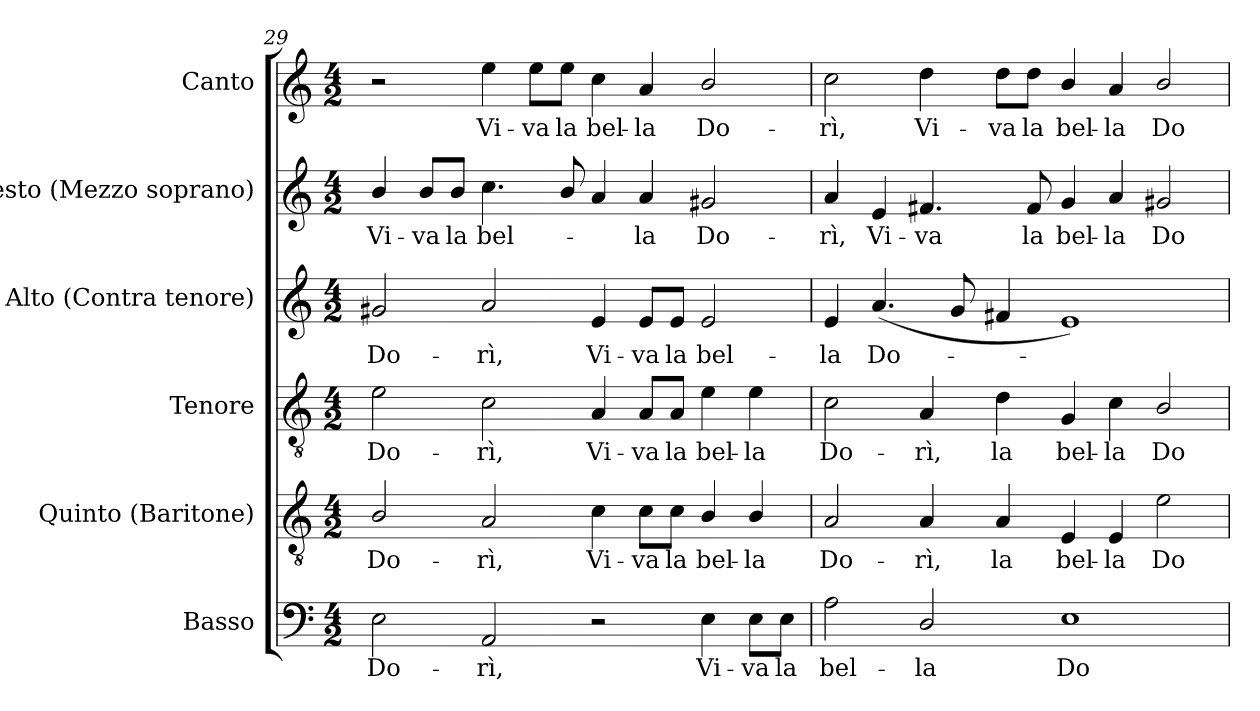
**kern	**text	**kern	**text	**kern	**text	**kern	**text	**kern	**text	**kern	**text
*part6	*part6	*part5	*part5	*part4	*part4	*part3	*part3	*part2	*part2	*part1	*part1
*staff6	*staff6	*staff5	*staff5	*staff4	*staff4	*staff3	*staff3	*staff2	*staff2	*staff1	*staff1
*I"Basso	*	*I"Quinto (Baritone)	*	*I"Tenore	*	*I"Alto (Contra tenore)	*	*I"Sesto (Mezzo soprano)	*	*I"Canto	*
*I'B.	*	*	*	*I'T.	*	*I'A.	*	*	*	*I'C.	*
!!LO:LB:g=z
*clefF4	*	*clefGv2	*	*clefGv2	*	*clefG2	*	*clefG2	*	*clefG2	*
*	*	*ITrd7c12	*	*ITrd7c12	*	*	*	*	*	*	*
*k[]	*	*k[]	*	*k[]	*	*k[]	*	*k[]	*	*k[]	*
*M4/2	*	*M4/2	*	*M4/2	*	*M4/2	*	*M4/2	*	*M4/2	*
=29	=29	=29	=29	=29	=29	=29	=29	=29	=29	=29	=29
!	!LO:LY:b:color=#000000	!	!	!	!	!	!	!	!	!	!
!	!	!	!LO:LY:b:color=#000000	!	!	!	!	!	!	!	!
!	!	!	!	!	!LO:LY:b:color=#000000	!	!	!	!	!	!
!	!	!	!	!	!	!	!LO:LY:b:color=#000000	!	!	!	!
!	!	!	!	!	!	!	!	!	!LO:LY:b:color=#000000	!	!
2Ei\	Do-	2BBi/	Do-	2Ei\	Do-	2g#Xi/	Do-	4bi/	Vi-	2r	.
!	!	!	!	!	!	!	!	!	!LO:LY:b:color=#000000	!	!
.	.	.	.	.	.	.	.	8bi/L	-va	.	.
!	!	!	!	!	!	!	!	!	!LO:LY:b:color=#000000	!	!
.	.	.	.	.	.	.	.	8bi/J	la	.	.
!	!LO:LY:b:color=#000000	!	!	!	!	!	!	!	!	!	!
!	!	!	!LO:LY:b:color=#000000	!	!	!	!	!	!	!	!
!	!	!	!	!	!LO:LY:b:color=#000000	!	!	!	!	!	!
!	!	!	!	!	!	!	!LO:LY:b:color=#000000	!	!	!	!
!	!	!	!	!	!	!	!	!	!LO:LY:b:color=#000000	!	!
!	!	!	!	!	!	!	!	!	!	!	!LO:LY:b:color=#000000
2AAi/	-rì,	2AAi/	-rì,	2Ci\	-rì,	2ai/	-rì,	4.cci\	bel-	4eei\	Vi-
!	!	!	!	!	!	!	!	!	!	!	!LO:LY:b:color=#000000
.	.	.	.	.	.	.	.	.	.	8eei\L	-va
!	!	!	!	!	!	!	!	!	!	!	!LO:LY:b:color=#000000
.	.	.	.	.	.	.	.	8bi/	.	8eei\J	la
!	!	!	!LO:LY:b:color=#000000	!	!	!	!	!	!	!	!
!	!	!	!	!	!LO:LY:b:color=#000000	!	!	!	!	!	!
!	!	!	!	!	!	!	!LO:LY:b:color=#000000	!	!	!	!
!	!	!	!	!	!	!	!	!	!	!	!LO:LY:b:color=#000000
2r	.	4Ci\	Vi-	4AAi/	Vi-	4ei/	Vi-	4ai/	.	4cci\	bel-
!	!	!	!LO:LY:b:color=#000000	!	!	!	!	!	!	!	!
!	!	!	!	!	!LO:LY:b:color=#000000	!	!	!	!	!	!
!	!	!	!	!	!	!	!LO:LY:b:color=#000000	!	!	!	!
!	!	!	!	!	!	!	!	!	!LO:LY:b:color=#000000	!	!
!	!	!	!	!	!	!	!	!	!	!	!LO:LY:b:color=#000000
.	.	8Ci\L	-va	8AAi/L	-va	8ei/L	-va	4ai/	-la	4ai/	-la
!	!	!	!LO:LY:b:color=#000000	!	!	!	!	!	!	!	!
!	!	!	!	!	!LO:LY:b:color=#000000	!	!	!	!	!	!
!	!	!	!	!	!	!	!LO:LY:b:color=#000000	!	!	!	!
.	.	8Ci\J	la	8AAi/J	la	8ei/J	la	.	.	.	.
!	!LO:LY:b:color=#000000	!	!	!	!	!	!	!	!	!	!
!	!	!	!LO:LY:b:color=#000000	!	!	!	!	!	!	!	!
!	!	!	!	!	!LO:LY:b:color=#000000	!	!	!	!	!	!
!	!	!	!	!	!	!	!LO:LY:b:color=#000000	!	!	!	!
!	!	!	!	!	!	!	!	!	!LO:LY:b:color=#000000	!	!
!	!	!	!	!	!	!	!	!	!	!	!LO:LY:b:color=#000000
4Ei\	Vi-	4BBi/	bel-	4Ei\	bel-	2ei/	bel-	2g#Xi/	Do-	2bi/	Do-
!	!LO:LY:b:color=#000000	!	!	!	!	!	!	!	!	!	!
!	!	!	!LO:LY:b:color=#000000	!	!	!	!	!	!	!	!
!	!	!	!	!	!LO:LY:b:color=#000000	!	!	!	!	!	!
8Ei\L	-va	4BBi/	-la	4Ei\	-la	.	.	.	.	.	.
!	!LO:LY:b:color=#000000	!	!	!	!	!	!	!	!	!	!
8Ei\J	la	.	.	.	.	.	.	.	.	.	.
=30	=30	=30	=30	=30	=30	=30	=30	=30	=30	=30	=30
!	!LO:LY:b:color=#000000	!	!	!	!	!	!	!	!	!	!
!	!	!	!LO:LY:b:color=#000000	!	!	!	!	!	!	!	!
!	!	!	!	!	!LO:LY:b:color=#000000	!	!	!	!	!	!
!	!	!	!	!	!	!	!LO:LY:b:color=#000000	!	!	!	!
!	!	!	!	!	!	!	!	!	!LO:LY:b:color=#000000	!	!
!	!	!	!	!	!	!	!	!	!	!	!LO:LY:b:color=#000000
2Ai\	bel-	2AAi/	Do-	2Ci\	Do-	4ei/	-la	4ai/	-rì,	2cci\	-rì,
!	!	!	!	!	!	!	!LO:LY:b:color=#000000	!	!	!	!
!	!	!	!	!	!	!	!	!	!LO:LY:b:color=#000000	!	!
.	.	.	.	.	.	(4.ai/	Do-	4ei/	Vi-	.	.
!	!LO:LY:b:color=#000000	!	!	!	!	!	!	!	!	!	!
!	!	!	!LO:LY:b:color=#000000	!	!	!	!	!	!	!	!
!	!	!	!	!	!LO:LY:b:color=#000000	!	!	!	!	!	!
!	!	!	!	!	!	!	!	!	!LO:LY:b:color=#000000	!	!
!	!	!	!	!	!	!	!	!	!	!	!LO:LY:b:color=#000000
2Di/	-la	4AAi/	-rì,	4AAi/	-rì,	.	.	4.f#Xi/	-va	4ddi\	Vi-
.	.	.	.	.	.	8gi/	.	.	.	.	.
!	!	!	!LO:LY:b:color=#000000	!	!	!	!	!	!	!	!
!	!	!	!	!	!LO:LY:b:color=#000000	!	!	!	!	!	!
!	!	!	!	!	!	!	!	!	!	!	!LO:LY:b:color=#000000
.	.	4AAi/	la	4Di\	la	4f#Xi/	.	.	.	8ddi\L	-va
!	!	!	!	!	!	!	!	!	!LO:LY:b:color=#000000	!	!
!	!	!	!	!	!	!	!	!	!	!	!LO:LY:b:color=#000000
.	.	.	.	.	.	.	.	8f#i/	la	8ddi\J	la
!	!LO:LY:b:color=#000000	!	!	!	!	!	!	!	!	!	!
!	!	!	!LO:LY:b:color=#000000	!	!	!	!	!	!	!	!
!	!	!	!	!	!LO:LY:b:color=#000000	!	!	!	!	!	!
!	!	!	!	!	!	!	!	!	!LO:LY:b:color=#000000	!	!
!	!	!	!	!	!	!	!	!	!	!	!LO:LY:b:color=#000000
1Ei	Do-	4EEi/	bel-	4GGi/	bel-	1ei)	.	4gi/	bel-	4bi/	bel-
!	!	!	!LO:LY:b:color=#000000	!	!	!	!	!	!	!	!
!	!	!	!	!	!LO:LY:b:color=#000000	!	!	!	!	!	!
!	!	!	!	!	!	!	!	!	!LO:LY:b:color=#000000	!	!
!	!	!	!	!	!	!	!	!	!	!	!LO:LY:b:color=#000000
.	.	4EEi/	-la	4Ci\	-la	.	.	4ai/	-la	4ai/	-la
!	!	!	!LO:LY:b:color=#000000	!	!	!	!	!	!	!	!
!	!	!	!	!	!LO:LY:b:color=#000000	!	!	!	!	!	!
!	!	!	!	!	!	!	!	!	!LO:LY:b:color=#000000	!	!
!	!	!	!	!	!	!	!	!	!	!	!LO:LY:b:color=#000000
.	.	2Ei\	Do-	2BBi/	Do-	.	.	2g#Xi/	Do-	2bi/	Do-
=	=	=	=	=	=	=	=	=	=	=	=
*-	*-	*-	*-	*-	*-	*-	*-	*-	*-	*-	*-
